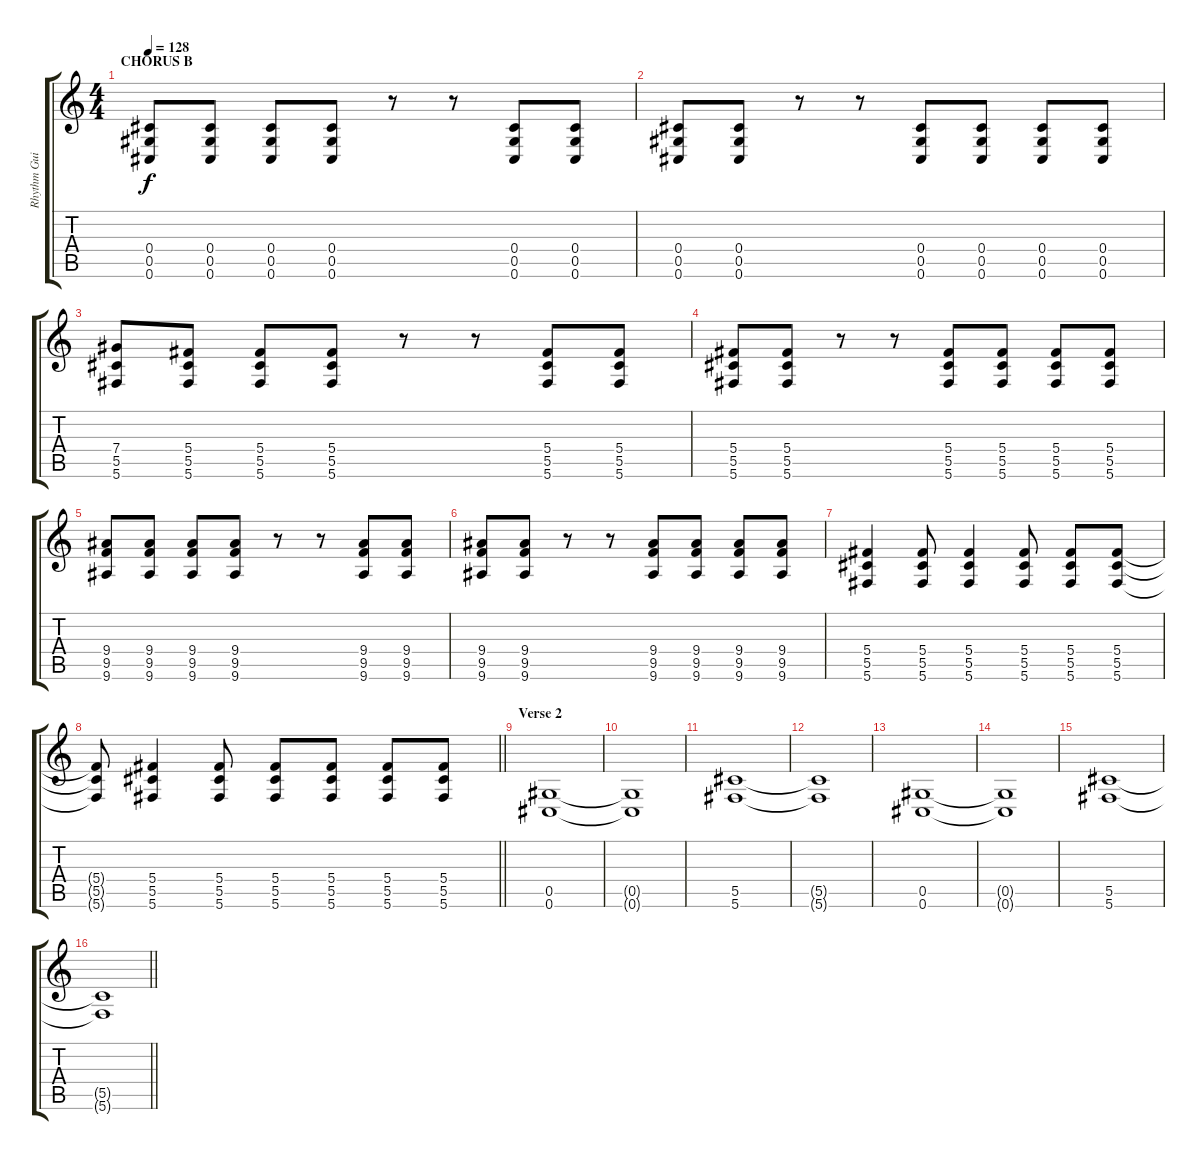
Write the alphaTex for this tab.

\track ("Rhythm Guitar" "Rhythm Gui") {instrument distortionguitar}
\staff {score tabs}
\tuning (Eb4 Bb3 Gb3 Db3 Ab2 Db2) {hide}
\ts (4 4)
\section ("" "CHORUS B")
\tempo 128
\clef g2
\ks c
(0.4 0.5 0.6).8{dy f} (0.4 0.5 0.6).8 (0.4 0.5 0.6).8 (0.4 0.5 0.6).8 r.8 r.8 (0.4 0.5 0.6).8 (0.4 0.5 0.6).8 |
(0.4 0.5 0.6).8 (0.4 0.5 0.6).8 r.8 r.8 (0.4 0.5 0.6).8 (0.4 0.5 0.6).8 (0.4 0.5 0.6).8 (0.4 0.5 0.6).8 |
(7.4 5.5 5.6).8 (5.4 5.5 5.6).8 (5.4 5.5 5.6).8 (5.4 5.5 5.6).8 r.8 r.8 (5.4 5.5 5.6).8 (5.4 5.5 5.6).8 |
(5.4 5.5 5.6).8 (5.4 5.5 5.6).8 r.8 r.8 (5.4 5.5 5.6).8 (5.4 5.5 5.6).8 (5.4 5.5 5.6).8 (5.4 5.5 5.6).8 |
(9.4 9.5 9.6).8 (9.4 9.5 9.6).8 (9.4 9.5 9.6).8 (9.4 9.5 9.6).8 r.8 r.8 (9.4 9.5 9.6).8 (9.4 9.5 9.6).8 |
(9.4 9.5 9.6).8 (9.4 9.5 9.6).8 r.8 r.8 (9.4 9.5 9.6).8 (9.4 9.5 9.6).8 (9.4 9.5 9.6).8 (9.4 9.5 9.6).8 |
(5.4 5.5 5.6).4 (5.4 5.5 5.6).8 (5.4 5.5 5.6).4 (5.4 5.5 5.6).8 (5.4 5.5 5.6).8 (5.4 5.5 5.6).8 |
\barLineRight lightlight
(5.4{t} 5.5{t} 5.6{t}).8 (5.4 5.5 5.6).4 (5.4 5.5 5.6).8 (5.4 5.5 5.6).8 (5.4 5.5 5.6).8 (5.4 5.5 5.6).8 (5.4 5.5 5.6).8 |
\section ("" "Verse 2")
(0.5 0.6).1{volume 10} |
(0.5{t} 0.6{t}).1 |
(5.5 5.6).1 |
(5.5{t} 5.6{t}).1 |
(0.5 0.6).1 |
(0.5{t} 0.6{t}).1 |
(5.5 5.6).1 |
\barLineRight lightlight
(5.5{t} 5.6{t}).1
